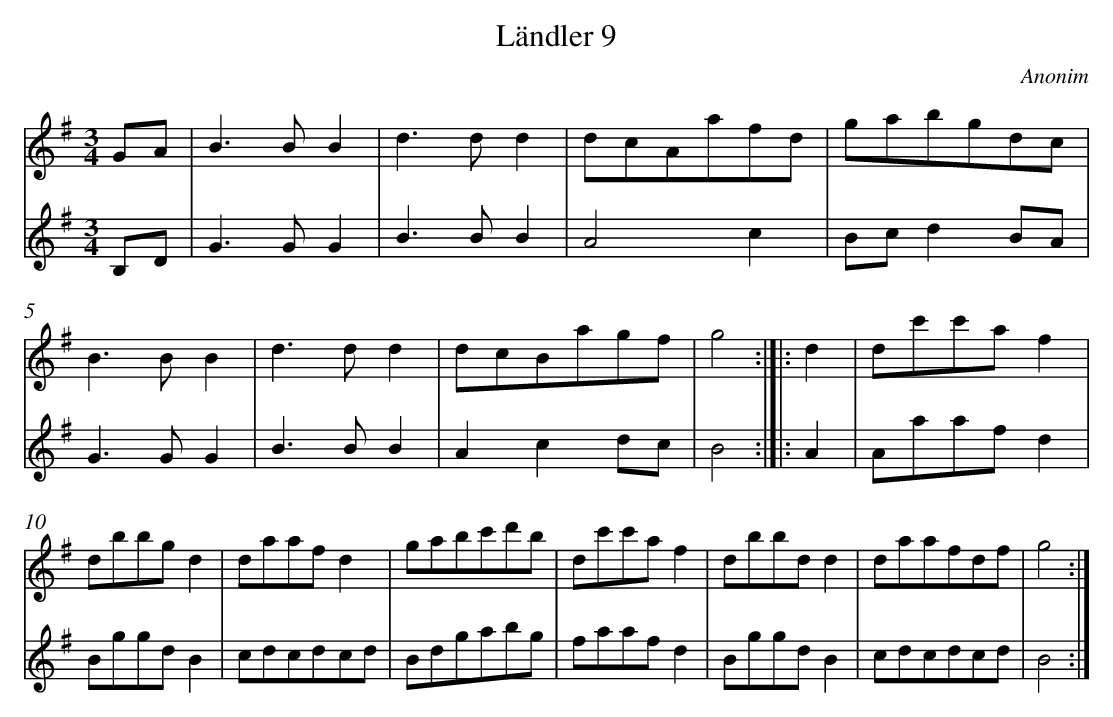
X:1
T: Ländler 9
C: Anonim
L: 1/8
M: 3/4
V: 1 clef=treble
V: 2 clef=treble
V: 3 clef=treble
V: 4 clef=treble
V: 5 clef=bass
K: G
[V:1] GA [I:setbarnb 1]|
[V:2] B,D |
[V:3] x2 |
[V:4] x2 |
[V:5] x2 |
[V:1] B2>B2B2 |
[V:2] G2>G2G2 |
[V:3] x6 |
[V:4] x6 |
[V:5] x6 |
[V:1] d2>d2d2 |
[V:2] B2>B2B2 |
[V:3] x6 |
[V:4] x6 |
[V:5] x6 |
[V:1] dcAafd |
[V:2] A4c2 |
[V:3] x6 |
[V:4] x6 |
[V:5] x6 |
[V:1] gabgdc |
[V:2] Bcd2BA |
[V:3] x6 |
[V:4] x6 |
[V:5] x6 |
[V:1] B2>B2B2 |
[V:2] G2>G2G2 |
[V:3] x6 |
[V:4] x6 |
[V:5] x6 |
[V:1] d2>d2d2 |
[V:2] B2>B2B2 |
[V:3] x6 |
[V:4] x6 |
[V:5] x6 |
[V:1] dcBagf |
[V:2] A2c2dc |
[V:3] x6 |
[V:4] x6 |
[V:5] x6 |
[V:1] g4 :|]|:
[V:2] B4 :|]|:
[V:3] x4 :|]|:
[V:4] x4 :|]|:
[V:5] x4 :|]|:
[V:1] d2 [I:setbarnb 9]|
[V:2] A2 |
[V:3] x2 |
[V:4] x2 |
[V:5] x2 |
[V:1] dc'c'af2 |
[V:2] Aaafd2 |
[V:3] x6 |
[V:4] x6 |
[V:5] x6 |
[V:1] dbbgd2 |
[V:2] BggdB2 |
[V:3] x6 |
[V:4] x6 |
[V:5] x6 |
[V:1] daafd2 |
[V:2] cdcdcd |
[V:3] x6 |
[V:4] x6 |
[V:5] x6 |
[V:1] gabc'd'b |
[V:2] Bdgabg |
[V:3] x6 |
[V:4] x6 |
[V:5] x6 |
[V:1] dc'c'af2 |
[V:2] faafd2 |
[V:3] x6 |
[V:4] x6 |
[V:5] x6 |
[V:1] dbbdd2 |
[V:2] BggdB2 |
[V:3] x6 |
[V:4] x6 |
[V:5] x6 |
[V:1] daafdf |
[V:2] cdcdcd |
[V:3] x6 |
[V:4] x6 |
[V:5] x6 |
[V:1] g4 :|]
[V:2] B4 :|]
[V:3] x4 :|]
[V:4] x4 :|]
[V:5] x4 :|]
